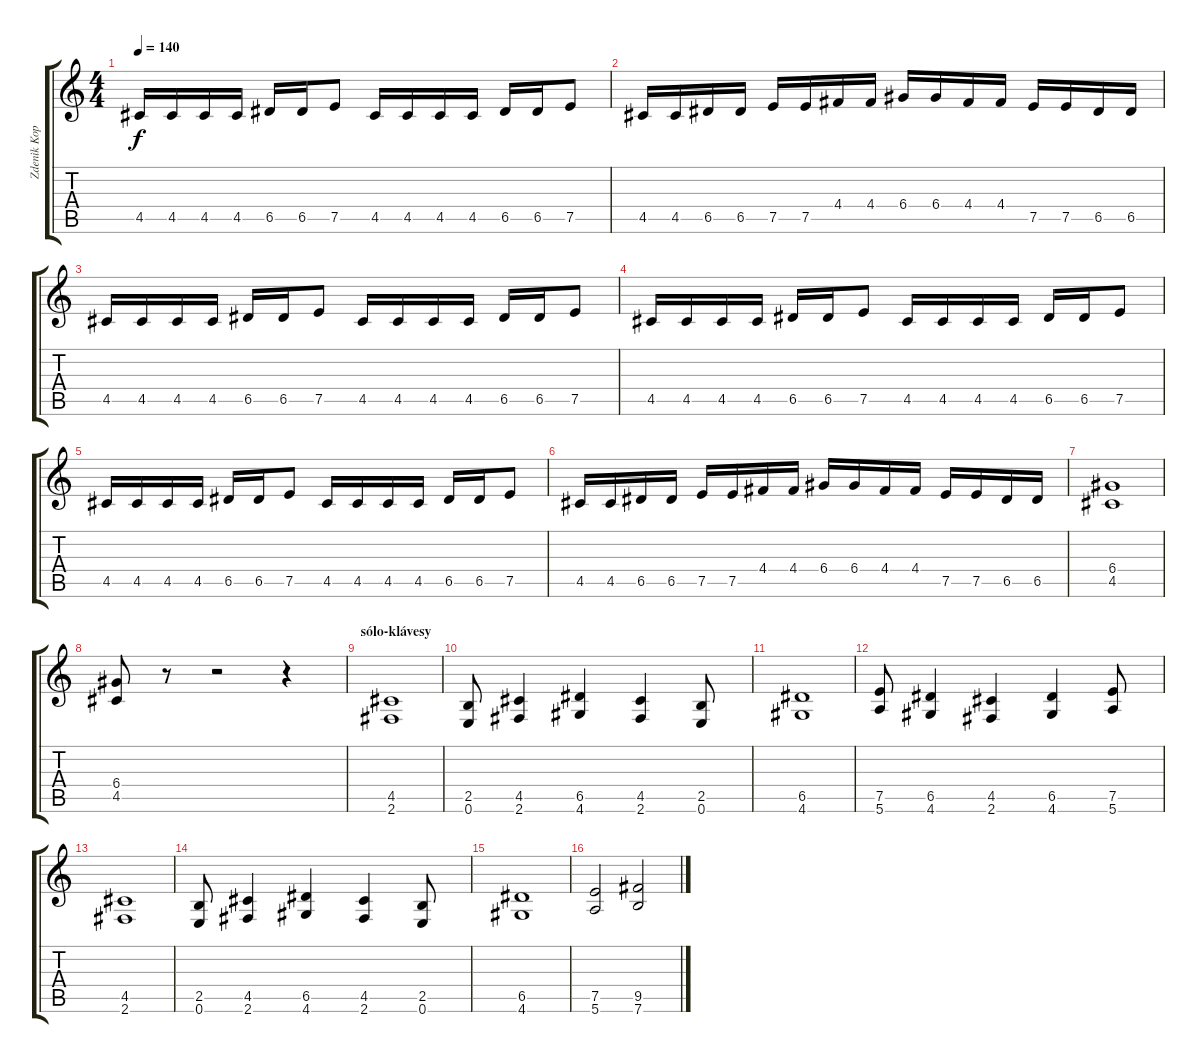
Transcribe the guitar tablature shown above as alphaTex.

\track ("Zdenìk Kopeèek" "Zdenìk Kop") {instrument distortionguitar}
\staff {score tabs}
\tuning (E4 B3 G3 D3 A2 E2) {hide}
\ts (4 4)
\tempo 140
\clef g2
\ks c
4.5.16{dy f} 4.5.16 4.5.16 4.5.16 6.5.16 6.5.16 7.5.8 4.5.16 4.5.16 4.5.16 4.5.16 6.5.16 6.5.16 7.5.8 |
4.5.16 4.5.16 6.5.16 6.5.16 7.5.16 7.5.16 4.4.16 4.4.16 6.4.16 6.4.16 4.4.16 4.4.16 7.5.16 7.5.16 6.5.16 6.5.16 |
4.5.16 4.5.16 4.5.16 4.5.16 6.5.16 6.5.16 7.5.8 4.5.16 4.5.16 4.5.16 4.5.16 6.5.16 6.5.16 7.5.8 |
4.5.16 4.5.16 4.5.16 4.5.16 6.5.16 6.5.16 7.5.8 4.5.16 4.5.16 4.5.16 4.5.16 6.5.16 6.5.16 7.5.8 |
4.5.16 4.5.16 4.5.16 4.5.16 6.5.16 6.5.16 7.5.8 4.5.16 4.5.16 4.5.16 4.5.16 6.5.16 6.5.16 7.5.8 |
4.5.16 4.5.16 6.5.16 6.5.16 7.5.16 7.5.16 4.4.16 4.4.16 6.4.16 6.4.16 4.4.16 4.4.16 7.5.16 7.5.16 6.5.16 6.5.16 |
(6.4 4.5).1 |
(6.4 4.5).8 r.8 r.2 r.4 |
\section ("" "sólo-klávesy")
(4.5 2.6).1 |
(2.5 0.6).8 (4.5 2.6).4 (6.5 4.6).4 (4.5 2.6).4 (2.5 0.6).8 |
(6.5 4.6).1 |
(7.5 5.6).8 (6.5 4.6).4 (4.5 2.6).4 (6.5 4.6).4 (7.5 5.6).8 |
(4.5 2.6).1 |
(2.5 0.6).8 (4.5 2.6).4 (6.5 4.6).4 (4.5 2.6).4 (2.5 0.6).8 |
(6.5 4.6).1 |
(7.5 5.6).2 (9.5 7.6).2
